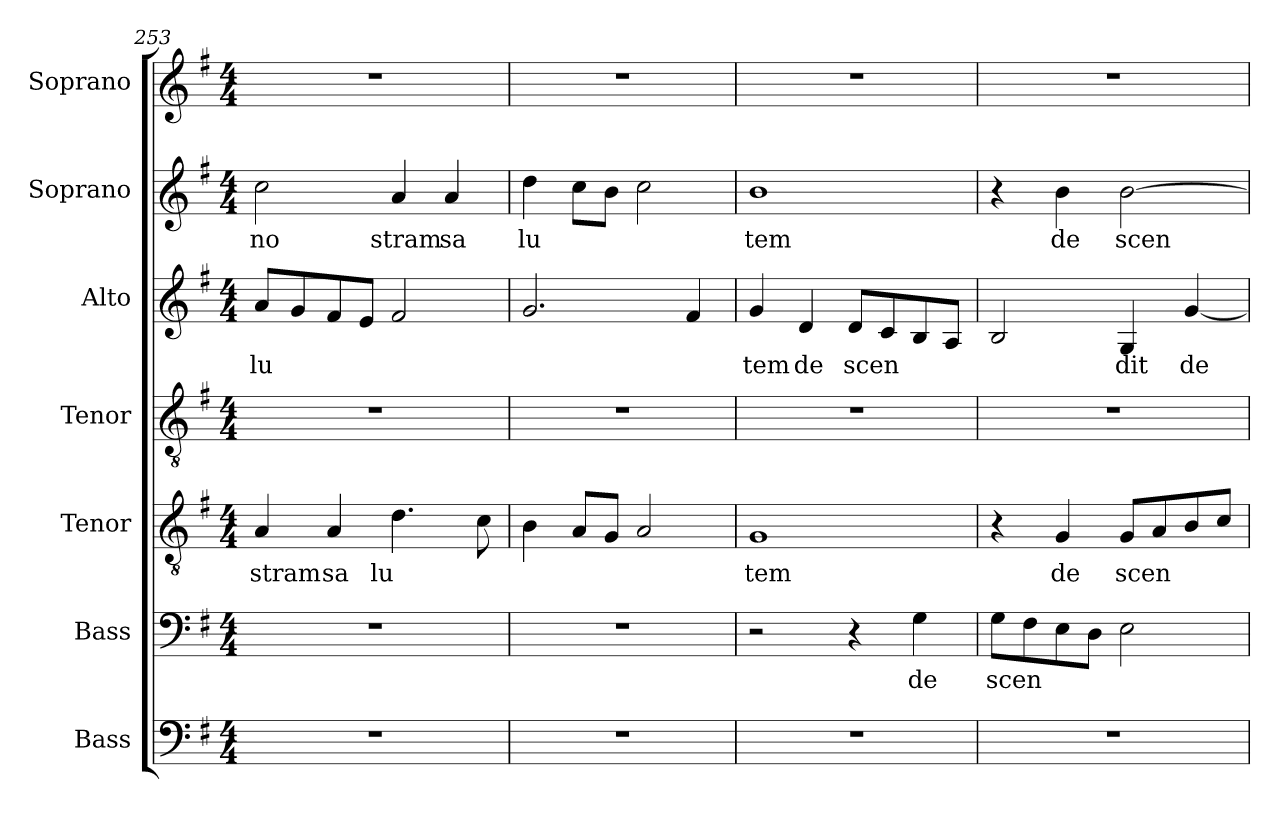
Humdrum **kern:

**kern	**kern	**text	**kern	**text	**kern	**kern	**text	**kern	**text	**kern
*part7	*part6	*part6	*part5	*part5	*part4	*part3	*part3	*part2	*part2	*part1
*staff7	*staff6	*staff6	*staff5	*staff5	*staff4	*staff3	*staff3	*staff2	*staff2	*staff1
*I"Bass	*I"Bass	*	*I"Tenor	*	*I"Tenor	*I"Alto	*	*I"Soprano	*	*I"Soprano
*I'B.	*I'B.	*	*I'T.	*	*I'T.	*I'A.	*	*I'S.	*	*I'S.
*clefF4	*clefF4	*	*clefGv2	*	*clefGv2	*clefG2	*	*clefG2	*	*clefG2
*	*	*	*ITrd7c12	*	*ITrd7c12	*	*	*	*	*
*k[f#]	*k[f#]	*	*k[f#]	*	*k[f#]	*k[f#]	*	*k[f#]	*	*k[f#]
*G:	*G:	*	*G:	*	*G:	*G:	*	*G:	*	*G:
*M4/4	*M4/4	*	*M4/4	*	*M4/4	*M4/4	*	*M4/4	*	*M4/4
=253	=253	=253	=253	=253	=253	=253	=253	=253	=253	=253
!	!	!	!	!LO:LY:b:color=#000000	!	!	!	!	!	!
!	!	!	!	!	!	!	!LO:LY:b:color=#000000	!	!	!
!	!	!	!	!	!	!	!	!	!LO:LY:b:color=#000000	!
1r	1r	.	4AAi/	stram	1r	8ai/L	lu	2cci\	no	1r
.	.	.	.	.	.	8gi/	.	.	.	.
!	!	!	!	!LO:LY:b:color=#000000	!	!	!	!	!	!
.	.	.	4AAi/	sa	.	8f#i/	.	.	.	.
.	.	.	.	.	.	8ei/J	.	.	.	.
!	!	!	!	!LO:LY:b:color=#000000	!	!	!	!	!	!
!	!	!	!	!	!	!	!	!	!LO:LY:b:color=#000000	!
.	.	.	4.Di\	lu	.	2f#i/	.	4ai/	stram	.
!	!	!	!	!	!	!	!	!	!LO:LY:b:color=#000000	!
.	.	.	.	.	.	.	.	4ai/	sa	.
.	.	.	8Ci\	.	.	.	.	.	.	.
=254	=254	=254	=254	=254	=254	=254	=254	=254	=254	=254
!	!	!	!	!	!	!	!	!	!LO:LY:b:color=#000000	!
1r	1r	.	4BBi\	.	1r	2.gi/	.	4ddi\	lu	1r
.	.	.	8AAi/L	.	.	.	.	8cci\L	.	.
.	.	.	8GGi/J	.	.	.	.	8bi\J	.	.
.	.	.	2AAi/	.	.	.	.	2cci\	.	.
.	.	.	.	.	.	4f#i/	.	.	.	.
=255	=255	=255	=255	=255	=255	=255	=255	=255	=255	=255
!	!	!	!	!LO:LY:b:color=#000000	!	!	!	!	!	!
!	!	!	!	!	!	!	!LO:LY:b:color=#000000	!	!	!
!	!	!	!	!	!	!	!	!	!LO:LY:b:color=#000000	!
1r	2r	.	1GGi	tem	1r	4gi/	tem	1bi	tem	1r
!	!	!	!	!	!	!	!LO:LY:b:color=#000000	!	!	!
.	.	.	.	.	.	4di/	de	.	.	.
!	!	!	!	!	!	!	!LO:LY:b:color=#000000	!	!	!
.	4r	.	.	.	.	8di/L	scen	.	.	.
.	.	.	.	.	.	8ci/	.	.	.	.
!	!	!LO:LY:b:color=#000000	!	!	!	!	!	!	!	!
.	4Gi\	de	.	.	.	8Bi/	.	.	.	.
.	.	.	.	.	.	8Ai/J	.	.	.	.
=256	=256	=256	=256	=256	=256	=256	=256	=256	=256	=256
!	!	!LO:LY:b:color=#000000	!	!	!	!	!	!	!	!
1r	8Gi\L	scen	4r	.	1r	2Bi/	.	4r	.	1r
.	8F#i\	.	.	.	.	.	.	.	.	.
!	!	!	!	!LO:LY:b:color=#000000	!	!	!	!	!	!
!	!	!	!	!	!	!	!	!	!LO:LY:b:color=#000000	!
.	8Ei\	.	4GGi/	de	.	.	.	4bi\	de	.
.	8Di\J	.	.	.	.	.	.	.	.	.
!	!	!	!	!LO:LY:b:color=#000000	!	!	!	!	!	!
!	!	!	!	!	!	!	!LO:LY:b:color=#000000	!	!	!
!	!	!	!	!	!	!	!	!	!LO:LY:b:color=#000000	!
.	2Ei\	.	8GGi/L	scen	.	4Gi/	dit	[2bi\	scen	.
.	.	.	8AAi/	.	.	.	.	.	.	.
!	!	!	!	!	!	!	!LO:LY:b:color=#000000	!	!	!
.	.	.	8BBi/	.	.	[4gi/	de	.	.	.
.	.	.	8Ci/J	.	.	.	.	.	.	.
=	=	=	=	=	=	=	=	=	=	=
*-	*-	*-	*-	*-	*-	*-	*-	*-	*-	*-
